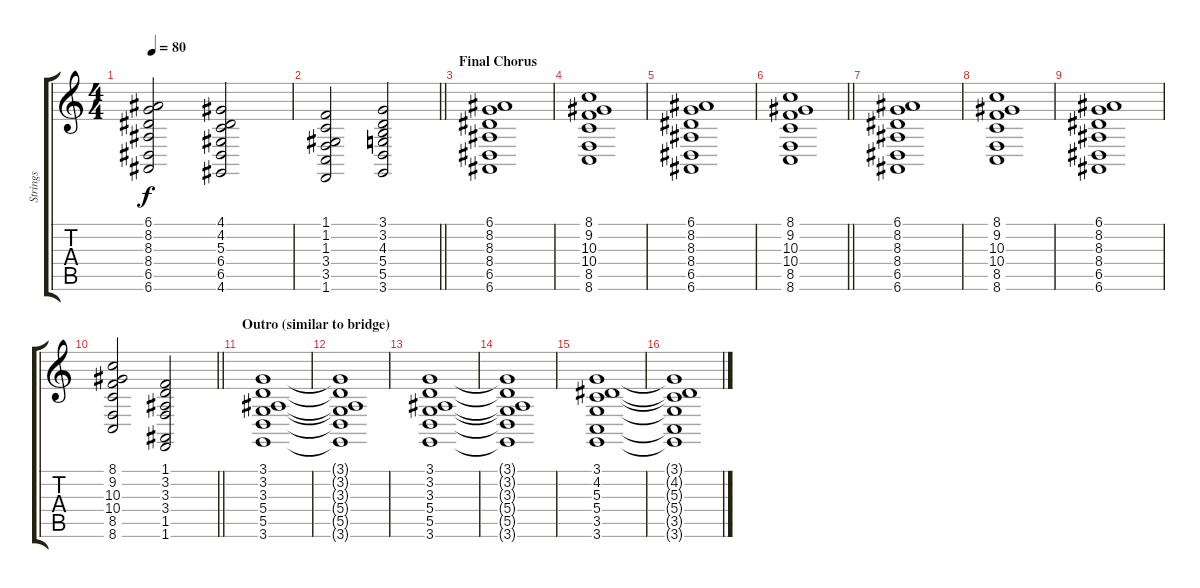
\track ("Strings" "Strings") {instrument synthstrings2}
\staff {score tabs}
\tuning (E4 B3 G3 D3 A2 E2) {hide}
\ts (4 4)
\tempo 80
\clef g2
\ks c
(6.1 8.2 8.3 8.4 6.5 6.6).2{dy f} (4.1 4.2 5.3 6.4 6.5 4.6).2 |
\barLineRight lightlight
(1.1 1.2 1.3 3.4 3.5 1.6).2 (3.1 3.2 4.3 5.4 5.5 3.6).2 |
\section ("" "Final Chorus")
(6.1 8.2 8.3 8.4 6.5 6.6).1 |
(8.1 9.2 10.3 10.4 8.5 8.6).1 |
(6.1 8.2 8.3 8.4 6.5 6.6).1 |
\barLineRight lightlight
(8.1 9.2 10.3 10.4 8.5 8.6).1 |
(6.1 8.2 8.3 8.4 6.5 6.6).1 |
(8.1 9.2 10.3 10.4 8.5 8.6).1 |
(6.1 8.2 8.3 8.4 6.5 6.6).1 |
\barLineRight lightlight
(8.1 9.2 10.3 10.4 8.5 8.6).2 (1.1 3.2 3.3 3.4 1.5 1.6).2 |
\section ("" "Outro (similar to bridge)")
(3.1 3.2 3.3 5.4 5.5 3.6).1 |
(3.1{t} 3.2{t} 3.3{t} 5.4{t} 5.5{t} 3.6{t}).1 |
(3.1 3.2 3.3 5.4 5.5 3.6).1 |
(3.1{t} 3.2{t} 3.3{t} 5.4{t} 5.5{t} 3.6{t}).1 |
(3.1 4.2 5.3 5.4 3.5 3.6).1{volume 0} |
(3.1{t} 4.2{t} 5.3{t} 5.4{t} 3.5{t} 3.6{t}).1
